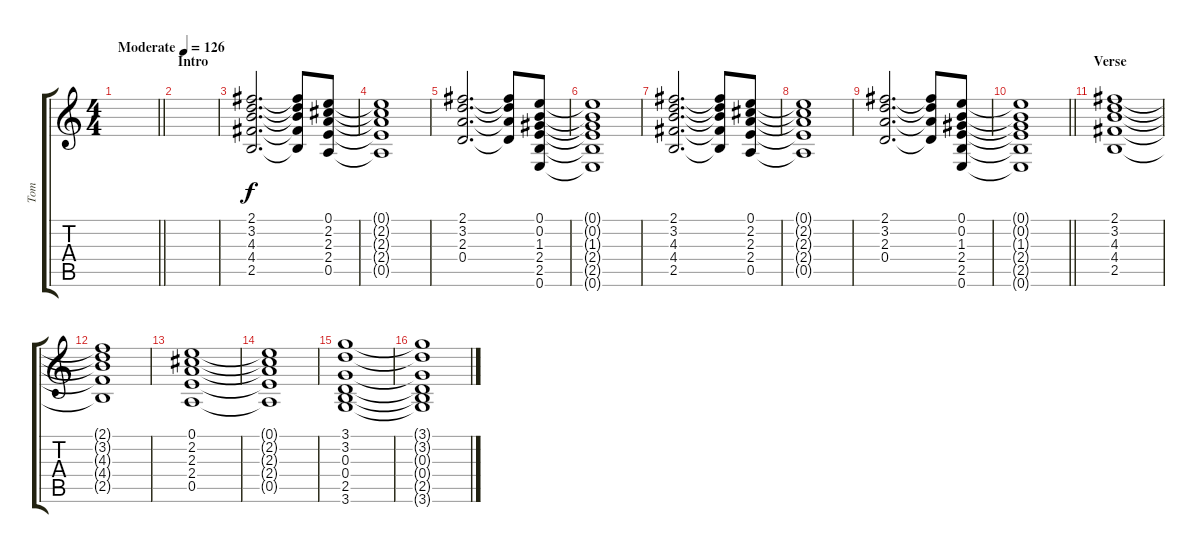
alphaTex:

\track ("Tom" "Tom") {instrument electricguitarclean}
\staff {score tabs}
\tuning (E4 B3 G3 D3 A2 E2) {hide}
\ts (4 4)
\tempo (126 "Moderate")
\clef g2
\barLineRight lightlight
\ks c
|
\section ("" "Intro")
|
(2.1 3.2 4.3 4.4 2.5).2{d} (2.1{t} 3.2{t} 4.3{t} 4.4{t} 2.5{t}).8 (0.1 2.2 2.3 2.4 0.5).8 |
(0.1{t} 2.2{t} 2.3{t} 2.4{t} 0.5{t}).1 |
(2.1 3.2 2.3 0.4).2{d} (2.1{t} 3.2{t} 2.3{t} 0.4{t}).8 (0.1 0.2 1.3 2.4 2.5 0.6).8 |
(0.1{t} 0.2{t} 1.3{t} 2.4{t} 2.5{t} 0.6{t}).1 |
(2.1 3.2 4.3 4.4 2.5).2{d} (2.1{t} 3.2{t} 4.3{t} 4.4{t} 2.5{t}).8 (0.1 2.2 2.3 2.4 0.5).8 |
(0.1{t} 2.2{t} 2.3{t} 2.4{t} 0.5{t}).1 |
(2.1 3.2 2.3 0.4).2{d} (2.1{t} 3.2{t} 2.3{t} 0.4{t}).8 (0.1 0.2 1.3 2.4 2.5 0.6).8 |
\barLineRight lightlight
(0.1{t} 0.2{t} 1.3{t} 2.4{t} 2.5{t} 0.6{t}).1 |
\section ("" "Verse")
(2.1 3.2 4.3 4.4 2.5).1 |
(2.1{t} 3.2{t} 4.3{t} 4.4{t} 2.5{t}).1 |
(0.1 2.2 2.3 2.4 0.5).1 |
(0.1{t} 2.2{t} 2.3{t} 2.4{t} 0.5{t}).1 |
(3.1 3.2 0.3 0.4 2.5 3.6).1 |
(3.1{t} 3.2{t} 0.3{t} 0.4{t} 2.5{t} 3.6{t}).1
